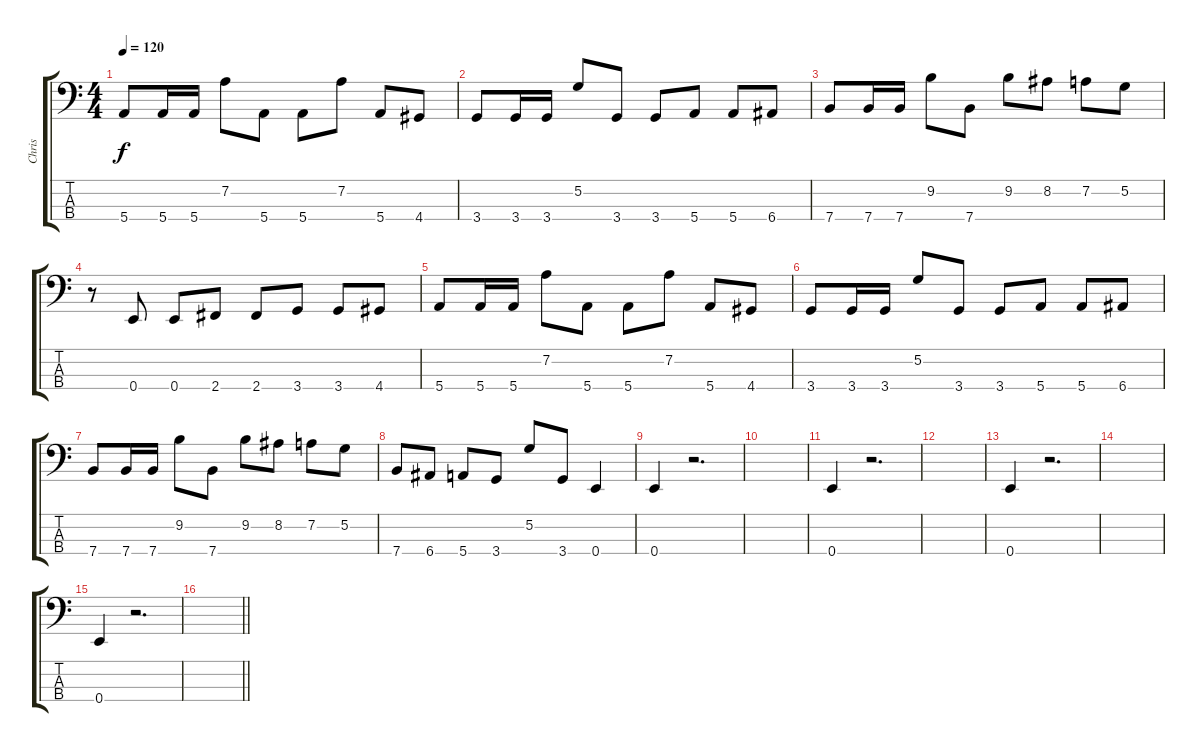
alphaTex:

\track ("Chris" "Chris") {instrument electricbassfinger}
\staff {score tabs}
\tuning (G2 D2 A1 E1) {hide}
\ts (4 4)
\tempo 120
\clef f4
\ks c
5.4.8{dy f} 5.4.16 5.4.16 7.2.8 5.4.8 5.4.8 7.2.8 5.4.8 4.4.8 |
3.4.8 3.4.16 3.4.16 5.2.8 3.4.8 3.4.8 5.4.8 5.4.8 6.4.8 |
7.4.8 7.4.16 7.4.16 9.2.8 7.4.8 9.2.8 8.2.8 7.2.8 5.2.8 |
r.8 0.4.8 0.4.8 2.4.8 2.4.8 3.4.8 3.4.8 4.4.8 |
5.4.8 5.4.16 5.4.16 7.2.8 5.4.8 5.4.8 7.2.8 5.4.8 4.4.8 |
3.4.8 3.4.16 3.4.16 5.2.8 3.4.8 3.4.8 5.4.8 5.4.8 6.4.8 |
7.4.8 7.4.16 7.4.16 9.2.8 7.4.8 9.2.8 8.2.8 7.2.8 5.2.8 |
7.4.8 6.4.8 5.4.8 3.4.8 5.2.8 3.4.8 0.4.4 |
0.4.4 r.2{d} |
|
0.4.4 r.2{d} |
|
0.4.4 r.2{d} |
|
0.4.4 r.2{d} |
\barLineRight lightlight
